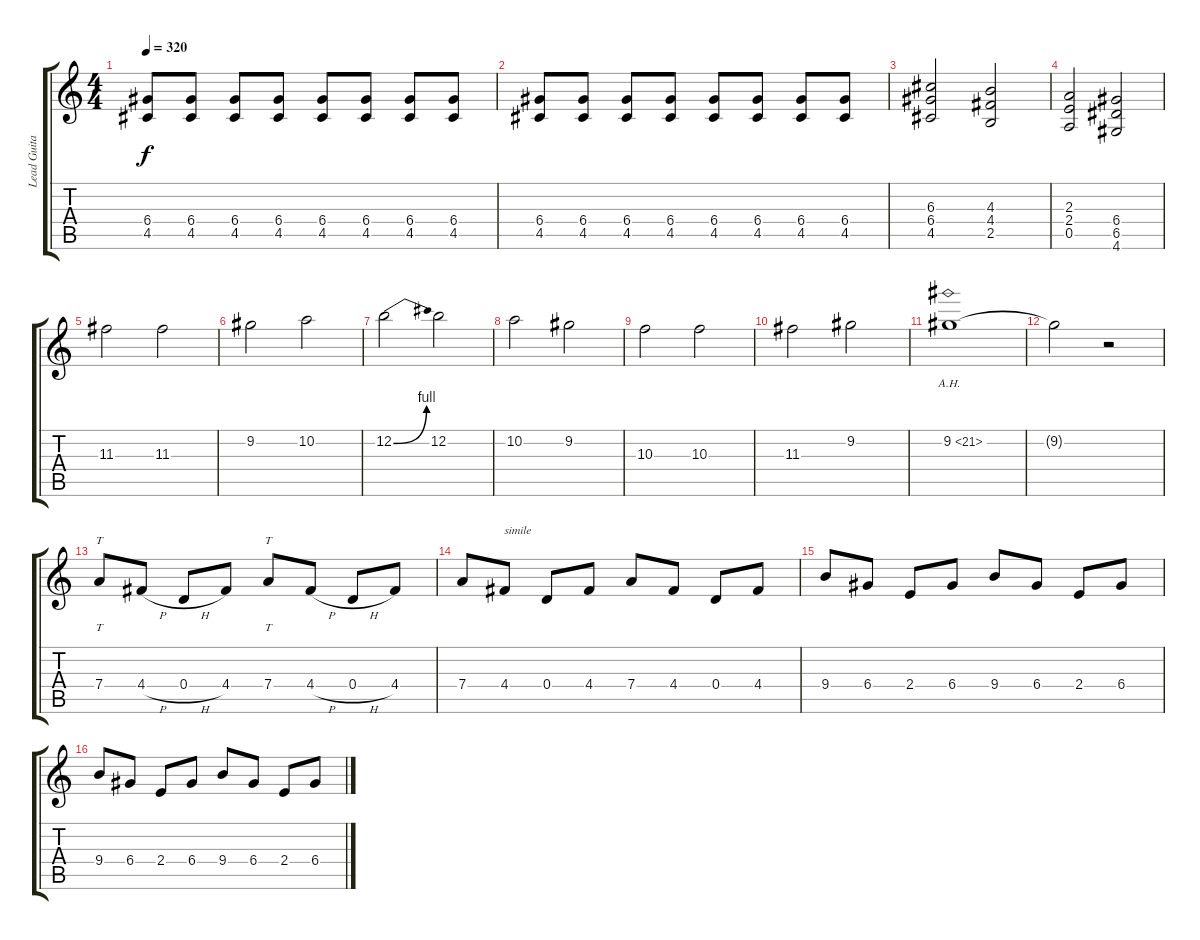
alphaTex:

\track ("Lead Guitar" "Lead Guita") {instrument distortionguitar}
\staff {score tabs}
\tuning (E4 B3 G3 D3 A2 E2) {hide}
\ts (4 4)
\tempo 320
\clef g2
\ks c
(6.4 4.5).8{dy f} (6.4 4.5).8 (6.4 4.5).8 (6.4 4.5).8 (6.4 4.5).8 (6.4 4.5).8 (6.4 4.5).8 (6.4 4.5).8 |
(6.4 4.5).8 (6.4 4.5).8 (6.4 4.5).8 (6.4 4.5).8 (6.4 4.5).8 (6.4 4.5).8 (6.4 4.5).8 (6.4 4.5).8 |
(6.3 6.4 4.5).2 (4.3 4.4 2.5).2 |
(2.3 2.4 0.5).2 (6.4 6.5 4.6).2 |
11.3.2 11.3.2 |
9.2.2 10.2.2 |
12.2{be (bend 0 0 60 4)}.2 12.2.2 |
10.2.2 9.2.2 |
10.3.2 10.3.2 |
11.3.2 9.2.2 |
9.2{ah 12}.1 |
9.2{t}.2 r.2 |
7.4.8{tt} 4.4{h}.8 0.4{h}.8 4.4.8 7.4.8{tt} 4.4{h}.8 0.4{h}.8 4.4.8 |
7.4.8 4.4.8{txt "simile"} 0.4.8 4.4.8 7.4.8 4.4.8 0.4.8 4.4.8 |
9.4.8 6.4.8 2.4.8 6.4.8 9.4.8 6.4.8 2.4.8 6.4.8 |
9.4.8 6.4.8 2.4.8 6.4.8 9.4.8 6.4.8 2.4.8 6.4.8
